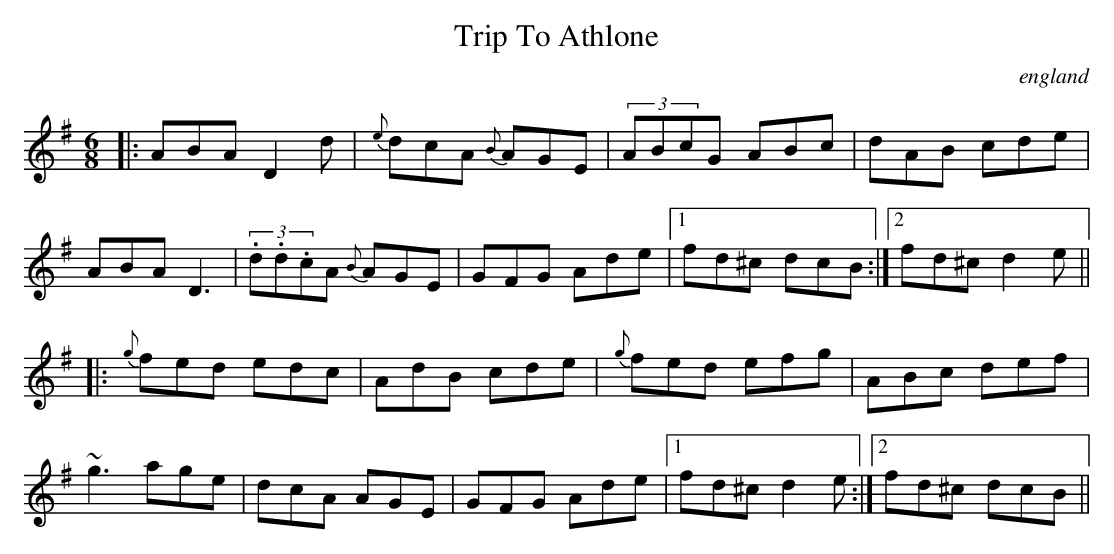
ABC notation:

X:1
T:Trip To Athlone
O:england
M:6/8
K:G
|: ABA D2d | {e}dcA {B}AGE | (3ABcG ABc | dAB cde |
ABA D3 | (3.d.d.cA {B}AGE | GFG Ade |1 fd^c dcB :|2fd^c d2e ||
|:{g}fed edc | AdB cde | {g}fed efg| ABc def |
~g3 age | dcA AGE | GFG Ade |1 fd^c d2e :|2 fd^c dcB ||
